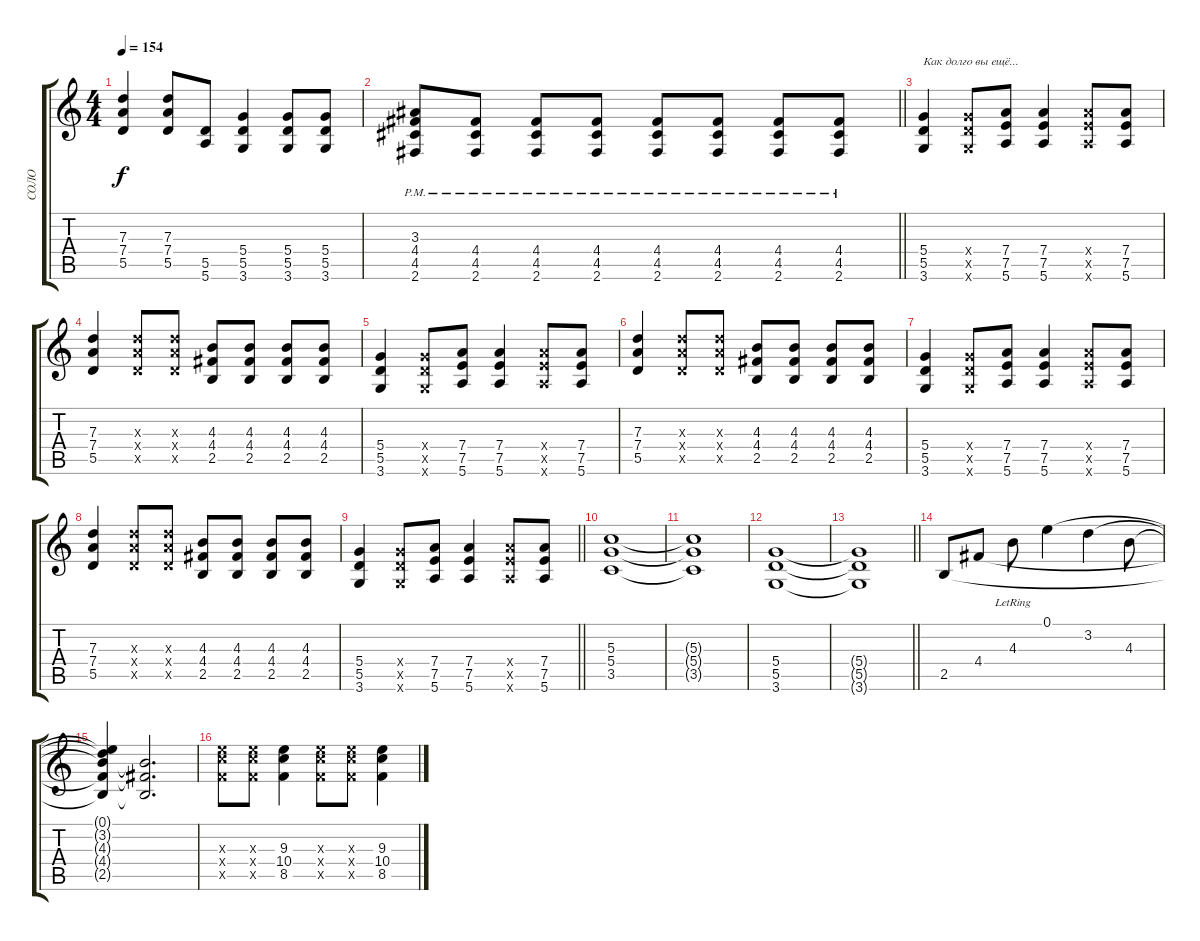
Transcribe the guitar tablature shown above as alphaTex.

\track ("СОЛО" "СОЛО") {instrument distortionguitar}
\staff {score tabs}
\tuning (E4 B3 G3 D3 A2 E2) {hide}
\ts (4 4)
\tempo 154
\clef g2
\ks c
(7.3 7.4 5.5).4{dy f} (7.3 7.4 5.5).8 (5.5 5.6).8 (5.4 5.5 3.6).4 (5.4 5.5 3.6).8 (5.4 5.5 3.6).8 |
\barLineRight lightlight
(3.3{pm} 4.4{pm} 4.5{pm} 2.6{pm}).8 (4.4{pm} 4.5{pm} 2.6{pm}).8 (4.4{pm} 4.5{pm} 2.6{pm}).8 (4.4{pm} 4.5{pm} 2.6{pm}).8 (4.4{pm} 4.5{pm} 2.6{pm}).8 (4.4{pm} 4.5{pm} 2.6{pm}).8 (4.4{pm} 4.5{pm} 2.6{pm}).8 (4.4{pm} 4.5{pm} 2.6{pm}).8 |
(5.4 5.5 3.6).4{txt "Как долго вы ещё..."} (5.4{x} 5.5{x} 3.6{x}).8 (7.4 7.5 5.6).8 (7.4 7.5 5.6).4 (7.4{x} 7.5{x} 5.6{x}).8 (7.4 7.5 5.6).8 |
(7.3 7.4 5.5).4 (7.3{x} 7.4{x} 5.5{x}).8 (7.3{x} 7.4{x} 5.5{x}).8 (4.3 4.4 2.5).8 (4.3 4.4 2.5).8 (4.3 4.4 2.5).8 (4.3 4.4 2.5).8 |
(5.4 5.5 3.6).4 (5.4{x} 5.5{x} 3.6{x}).8 (7.4 7.5 5.6).8 (7.4 7.5 5.6).4 (7.4{x} 7.5{x} 5.6{x}).8 (7.4 7.5 5.6).8 |
(7.3 7.4 5.5).4 (7.3{x} 7.4{x} 5.5{x}).8 (7.3{x} 7.4{x} 5.5{x}).8 (4.3 4.4 2.5).8 (4.3 4.4 2.5).8 (4.3 4.4 2.5).8 (4.3 4.4 2.5).8 |
(5.4 5.5 3.6).4 (5.4{x} 5.5{x} 3.6{x}).8 (7.4 7.5 5.6).8 (7.4 7.5 5.6).4 (7.4{x} 7.5{x} 5.6{x}).8 (7.4 7.5 5.6).8 |
(7.3 7.4 5.5).4 (7.3{x} 7.4{x} 5.5{x}).8 (7.3{x} 7.4{x} 5.5{x}).8 (4.3 4.4 2.5).8 (4.3 4.4 2.5).8 (4.3 4.4 2.5).8 (4.3 4.4 2.5).8 |
\barLineRight lightlight
(5.4 5.5 3.6).4 (5.4{x} 5.5{x} 3.6{x}).8 (7.4 7.5 5.6).8 (7.4 7.5 5.6).4 (7.4{x} 7.5{x} 5.6{x}).8 (7.4 7.5 5.6).8 |
(5.3 5.4 3.5).1 |
(5.3{t} 5.4{t} 3.5{t}).1 |
(5.4 5.5 3.6).1 |
\barLineRight lightlight
(5.4{t} 5.5{t} 3.6{t}).1 |
2.5.8 4.4.8 4.3{lr}.8 0.1.4 3.2.4 4.3.8 |
(0.1{t} 3.2{t} 4.3{t} 4.4{t} 2.5{t}).4 (4.3{t} 4.4{t} 2.5{t}).2{d} |
(9.3{x} 10.4{x} 8.5{x}).8 (9.3{x} 10.4{x} 8.5{x}).8 (9.3 10.4 8.5).4 (9.3{x} 10.4{x} 8.5{x}).8 (9.3{x} 10.4{x} 8.5{x}).8 (9.3 10.4 8.5).4
